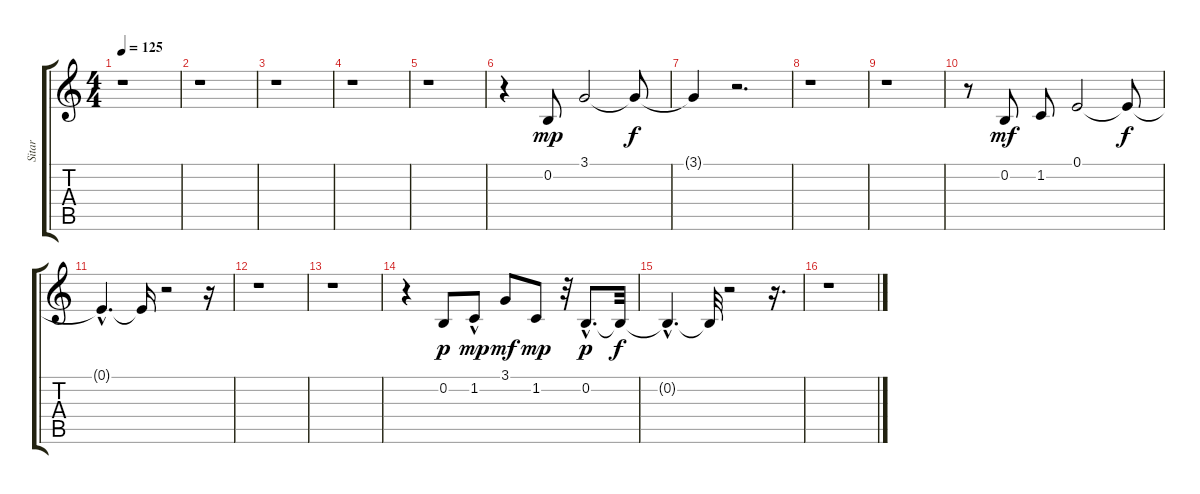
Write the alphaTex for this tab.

\track ("Sitar" "Sitar") {instrument sitar}
\staff {score tabs}
\tuning (E4 B3 G3 D3 A2 E2) {hide}
\ts (4 4)
\tempo 125
\clef g2
\ks c
r.1{dy p} |
r.1 |
r.1 |
r.1 |
r.1 |
r.4 0.2.8{dy mp} 3.1.2 3.1{t}.8{dy f} |
3.1{t}.4 r.2{d} |
r.1 |
r.1 |
r.8 0.2.8{dy mf} 1.2.8 0.1.2 0.1{t}.8{dy f} |
0.1{hac t}.4{d} 0.1{t}.16 r.2 r.16 |
r.1 |
r.1 |
r.4 0.2.8{dy p} 1.2{hac}.8{dy mp} 3.1.8{dy mf} 1.2.8{dy mp} r.32 0.2{hac}.8{d dy p} 0.2{t}.32{dy f} |
0.2{hac t}.4{d} 0.2{t}.32 r.2 r.16{d} |
r.1
